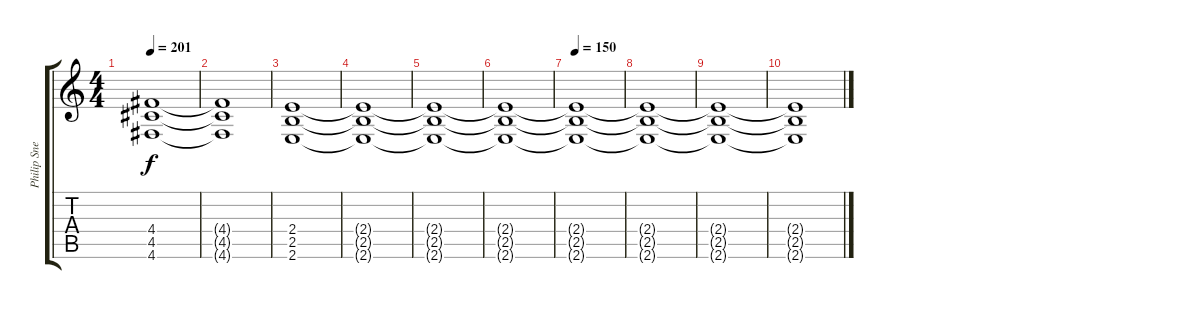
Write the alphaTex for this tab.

\track ("Philip Sneed" "Philip Sne") {instrument distortionguitar}
\staff {score tabs}
\tuning (E4 B3 G3 D3 A2 D2) {hide}
\ts (4 4)
\tempo 201
\clef g2
\ks c
(4.4 4.5 4.6).1{dy f} |
(4.4{t} 4.5{t} 4.6{t}).1 |
(2.4 2.5 2.6).1 |
(2.4{t} 2.5{t} 2.6{t}).1 |
(2.4{t} 2.5{t} 2.6{t}).1 |
(2.4{t} 2.5{t} 2.6{t}).1 |
\tempo 150
(2.4{t} 2.5{t} 2.6{t}).1 |
(2.4{t} 2.5{t} 2.6{t}).1{volume 0} |
(2.4{t} 2.5{t} 2.6{t}).1 |
(2.4{t} 2.5{t} 2.6{t}).1
